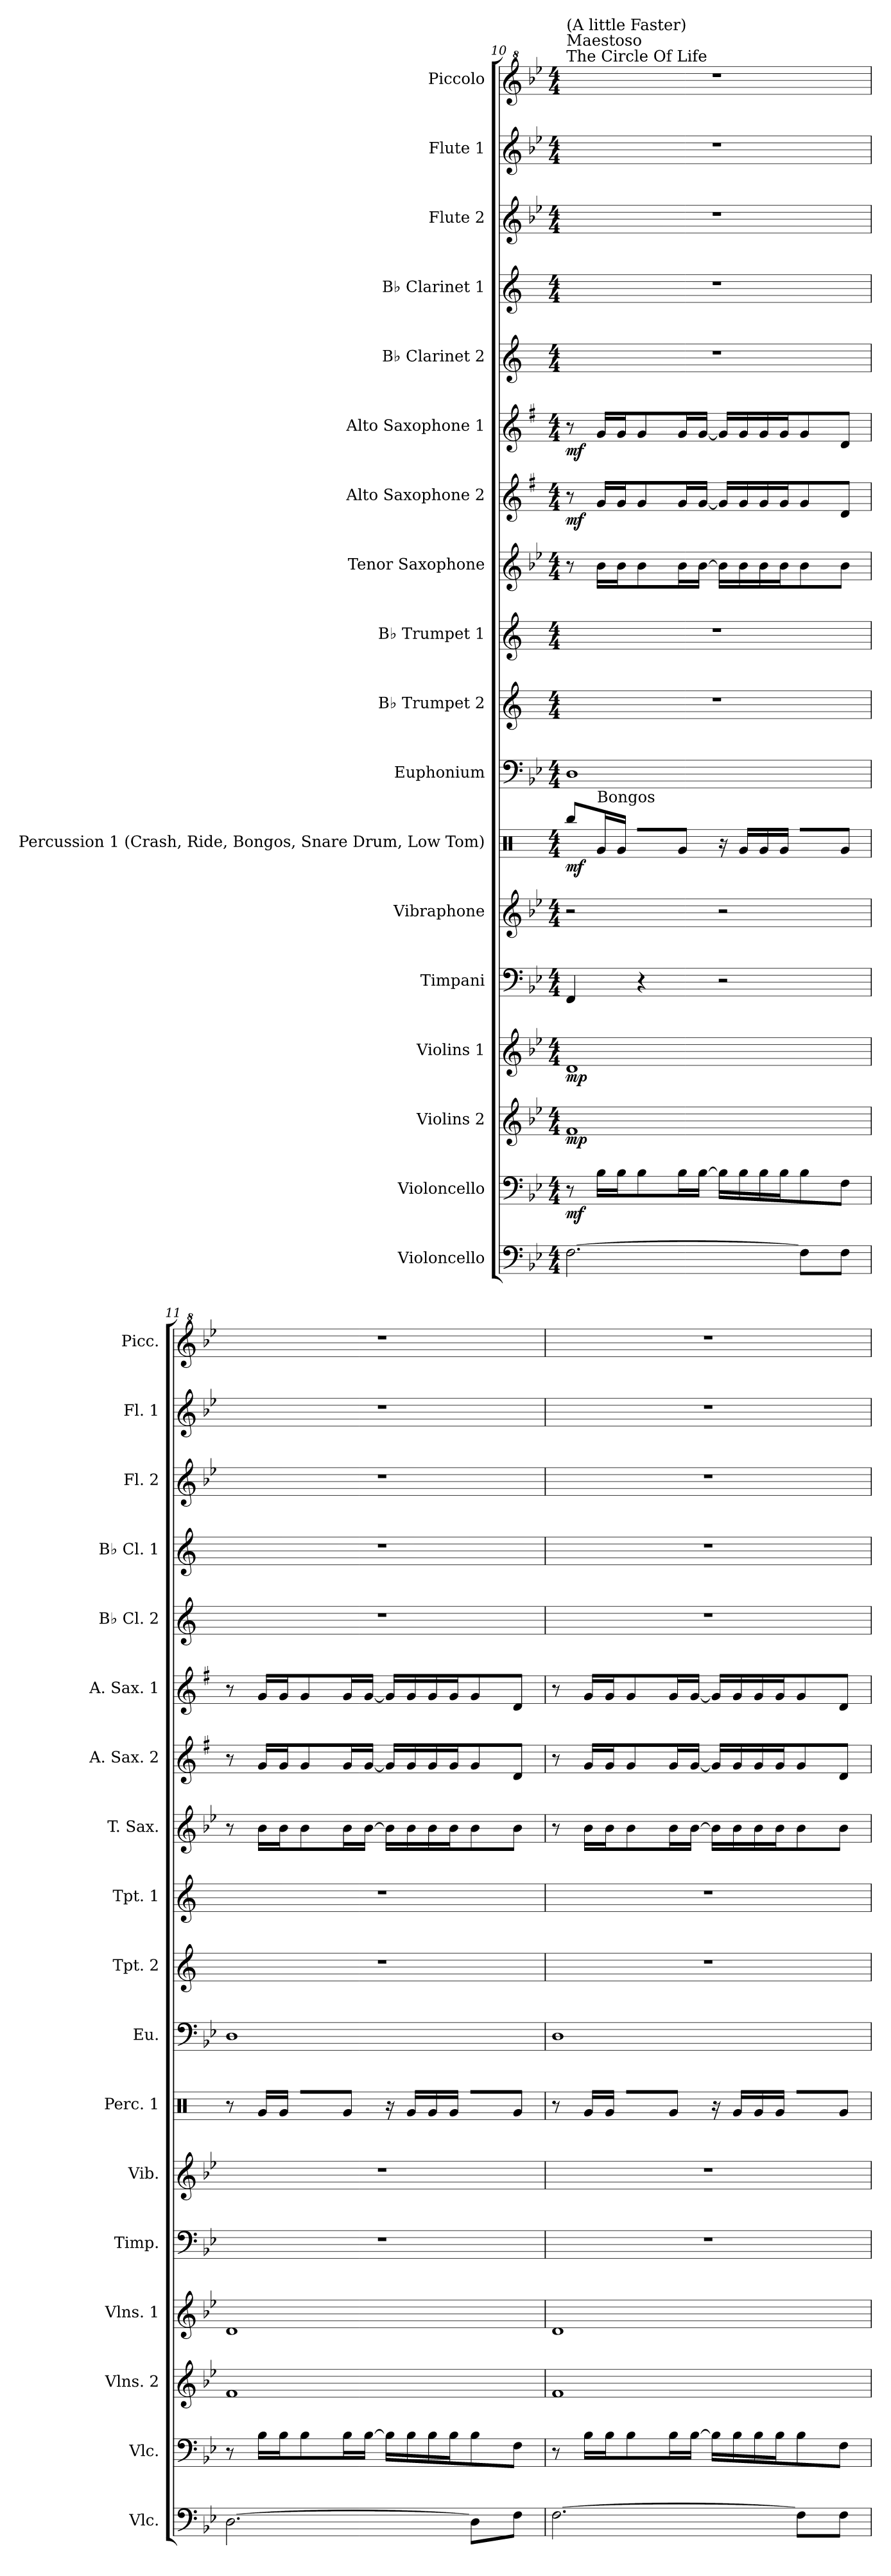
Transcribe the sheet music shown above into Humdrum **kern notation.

**kern	**kern	**dynam	**kern	**dynam	**kern	**dynam	**kern	**kern	**kern	**dynam	**kern	**kern	**kern	**kern	**kern	**dynam	**kern	**dynam	**kern	**kern	**kern	**kern	**kern
*part18	*part17	*part17	*part16	*part16	*part15	*part15	*part14	*part13	*part12	*part12	*part11	*part10	*part9	*part8	*part7	*part7	*part6	*part6	*part5	*part4	*part3	*part2	*part1
*staff18	*staff17	*staff17	*staff16	*staff16	*staff15	*staff15	*staff14	*staff13	*staff12	*staff12	*staff11	*staff10	*staff9	*staff8	*staff7	*staff7	*staff6	*staff6	*staff5	*staff4	*staff3	*staff2	*staff1
*I"Violoncello	*I"Violoncello	*	*I"Violins 2	*	*I"Violins 1	*	*I"Timpani	*I"Vibraphone	*I"Percussion 1  (Crash, Ride, Bongos,  Snare Drum, Low Tom)	*	*I"Euphonium	*I"B♭ Trumpet 2	*I"B♭ Trumpet 1	*I"Tenor Saxophone	*I"Alto Saxophone 2	*	*I"Alto Saxophone 1	*	*I"B♭ Clarinet 2	*I"B♭ Clarinet 1	*I"Flute 2	*I"Flute 1	*I"Piccolo
*I'Vlc.	*I'Vlc.	*	*I'Vlns. 2	*	*I'Vlns. 1	*	*I'Timp.	*I'Vib.	*I'Perc. 1	*	*I'Eu.	*I'Tpt. 2	*I'Tpt. 1	*I'T. Sax.	*I'A. Sax. 2	*	*I'A. Sax. 1	*	*I'B♭ Cl. 2	*I'B♭ Cl. 1	*I'Fl. 2	*I'Fl. 1	*I'Picc.
!!LO:PB:g=z
*clefF4	*clefF4	*	*clefG2	*	*clefG2	*	*clefF4	*clefG2	*clefX	*	*clefF4	*clefG2	*clefG2	*clefG2	*clefG2	*	*clefG2	*	*clefG2	*clefG2	*clefG2	*clefG2	*clefG^2
*	*	*	*	*	*	*	*	*	*	*	*	*ITrd1c2	*ITrd1c2	*ITrd8c14	*ITrd5c9	*	*ITrd5c9	*	*ITrd1c2	*ITrd1c2	*	*	*ITrd-7c-12
*k[b-e-]	*k[b-e-]	*	*k[b-e-]	*	*k[b-e-]	*	*k[b-e-]	*k[b-e-]	*k[]	*	*k[b-e-]	*k[b-e-]	*k[b-e-]	*k[b-e-]	*k[b-e-]	*	*k[b-e-]	*	*k[b-e-]	*k[b-e-]	*k[b-e-]	*k[b-e-]	*k[b-e-]
*B-:	*B-:	*	*B-:	*	*B-:	*	*B-:	*B-:	*C:	*	*B-:	*B-:	*B-:	*B-:	*B-:	*	*B-:	*	*B-:	*B-:	*B-:	*B-:	*B-:
*M4/4	*M4/4	*	*M4/4	*	*M4/4	*	*M4/4	*M4/4	*M4/4	*	*M4/4	*M4/4	*M4/4	*M4/4	*M4/4	*	*M4/4	*	*M4/4	*M4/4	*M4/4	*M4/4	*M4/4
=10	=10	=10	=10	=10	=10	=10	=10	=10	=10	=10	=10	=10	=10	=10	=10	=10	=10	=10	=10	=10	=10	=10	=10
!	!	!	!	!	!	!	!	!	!	!	!	!	!	!	!	!	!	!	!	!	!	!	!LO:TX:a:t=The Circle Of Life
!	!	!	!	!	!	!	!	!	!	!	!	!	!	!	!	!	!	!	!	!	!	!	!LO:TX:a:t=Maestoso
!	!	!	!	!	!	!	!	!	!	!	!	!	!	!	!	!	!	!	!	!	!	!	!LO:TX:a:t=(A little Faster)
!	!	!LO:DY:b	!	!LO:DY:b	!	!LO:DY:b	!	!	!	!LO:DY:b	!	!	!	!	!	!LO:DY:b	!	!LO:DY:b	!	!	!	!	!
[2.F\	8r	mf	1f	mp	1d	mp	4FF/	2r	8Rbb/L	mf	1D	1r	1r	8r	8r	mf	8r	mf	1r	1r	1r	1r	1r
!	!	!	!	!	!	!	!	!	!LO:TX:a:t=Bongos	!	!	!	!	!	!	!	!	!	!	!	!	!	!
.	16B-\LL	.	.	.	.	.	.	.	16Rg/L	.	.	.	.	16B-\LL	16B-/LL	.	16B-/LL	.	.	.	.	.	.
.	16B-\J	.	.	.	.	.	.	.	16Rg/JJ	.	.	.	.	16B-\J	16B-/J	.	16B-/J	.	.	.	.	.	.
.	8B-\	.	.	.	.	.	4r	.	16R/LL	.	.	.	.	8B-\	8B-/	.	8B-/	.	.	.	.	.	.
.	.	.	.	.	.	.	.	.	16R/J	.	.	.	.	.	.	.	.	.	.	.	.	.	.
.	16B-\L	.	.	.	.	.	.	.	8Rg/J	.	.	.	.	16B-\L	16B-/L	.	16B-/L	.	.	.	.	.	.
.	[16B-\JJ	.	.	.	.	.	.	.	.	.	.	.	.	[16B-\JJ	[16B-/JJ	.	[16B-/JJ	.	.	.	.	.	.
.	16B-\LL]	.	.	.	.	.	2r	2r	16r	.	.	.	.	16B-\LL]	16B-/LL]	.	16B-/LL]	.	.	.	.	.	.
.	16B-\	.	.	.	.	.	.	.	16Rg/LL	.	.	.	.	16B-\	16B-/	.	16B-/	.	.	.	.	.	.
.	16B-\	.	.	.	.	.	.	.	16Rg/	.	.	.	.	16B-\	16B-/	.	16B-/	.	.	.	.	.	.
.	16B-\J	.	.	.	.	.	.	.	16Rg/JJ	.	.	.	.	16B-\J	16B-/J	.	16B-/J	.	.	.	.	.	.
8F\L]	8B-\	.	.	.	.	.	.	.	16R/LL	.	.	.	.	8B-\	8B-/	.	8B-/	.	.	.	.	.	.
.	.	.	.	.	.	.	.	.	16R/J	.	.	.	.	.	.	.	.	.	.	.	.	.	.
8F\J	8F\J	.	.	.	.	.	.	.	8Rg/J	.	.	.	.	8B-\J	8F/J	.	8F/J	.	.	.	.	.	.
=11	=11	=11	=11	=11	=11	=11	=11	=11	=11	=11	=11	=11	=11	=11	=11	=11	=11	=11	=11	=11	=11	=11	=11
[2.D\	8r	.	1f	.	1d	.	1r	1r	8r	.	1D	1r	1r	8r	8r	.	8r	.	1r	1r	1r	1r	1r
.	16B-\LL	.	.	.	.	.	.	.	16Rg/LL	.	.	.	.	16B-\LL	16B-/LL	.	16B-/LL	.	.	.	.	.	.
.	16B-\J	.	.	.	.	.	.	.	16Rg/JJ	.	.	.	.	16B-\J	16B-/J	.	16B-/J	.	.	.	.	.	.
.	8B-\	.	.	.	.	.	.	.	16R/LL	.	.	.	.	8B-\	8B-/	.	8B-/	.	.	.	.	.	.
.	.	.	.	.	.	.	.	.	16R/J	.	.	.	.	.	.	.	.	.	.	.	.	.	.
.	16B-\L	.	.	.	.	.	.	.	8Rg/J	.	.	.	.	16B-\L	16B-/L	.	16B-/L	.	.	.	.	.	.
.	[16B-\JJ	.	.	.	.	.	.	.	.	.	.	.	.	[16B-\JJ	[16B-/JJ	.	[16B-/JJ	.	.	.	.	.	.
.	16B-\LL]	.	.	.	.	.	.	.	16r	.	.	.	.	16B-\LL]	16B-/LL]	.	16B-/LL]	.	.	.	.	.	.
.	16B-\	.	.	.	.	.	.	.	16Rg/LL	.	.	.	.	16B-\	16B-/	.	16B-/	.	.	.	.	.	.
.	16B-\	.	.	.	.	.	.	.	16Rg/	.	.	.	.	16B-\	16B-/	.	16B-/	.	.	.	.	.	.
.	16B-\J	.	.	.	.	.	.	.	16Rg/JJ	.	.	.	.	16B-\J	16B-/J	.	16B-/J	.	.	.	.	.	.
8D\L]	8B-\	.	.	.	.	.	.	.	16R/LL	.	.	.	.	8B-\	8B-/	.	8B-/	.	.	.	.	.	.
.	.	.	.	.	.	.	.	.	16R/J	.	.	.	.	.	.	.	.	.	.	.	.	.	.
8F\J	8F\J	.	.	.	.	.	.	.	8Rg/J	.	.	.	.	8B-\J	8F/J	.	8F/J	.	.	.	.	.	.
=12	=12	=12	=12	=12	=12	=12	=12	=12	=12	=12	=12	=12	=12	=12	=12	=12	=12	=12	=12	=12	=12	=12	=12
[2.F\	8r	.	1f	.	1d	.	1r	1r	8r	.	1D	1r	1r	8r	8r	.	8r	.	1r	1r	1r	1r	1r
.	16B-\LL	.	.	.	.	.	.	.	16Rg/LL	.	.	.	.	16B-\LL	16B-/LL	.	16B-/LL	.	.	.	.	.	.
.	16B-\J	.	.	.	.	.	.	.	16Rg/JJ	.	.	.	.	16B-\J	16B-/J	.	16B-/J	.	.	.	.	.	.
.	8B-\	.	.	.	.	.	.	.	16R/LL	.	.	.	.	8B-\	8B-/	.	8B-/	.	.	.	.	.	.
.	.	.	.	.	.	.	.	.	16R/J	.	.	.	.	.	.	.	.	.	.	.	.	.	.
.	16B-\L	.	.	.	.	.	.	.	8Rg/J	.	.	.	.	16B-\L	16B-/L	.	16B-/L	.	.	.	.	.	.
.	[16B-\JJ	.	.	.	.	.	.	.	.	.	.	.	.	[16B-\JJ	[16B-/JJ	.	[16B-/JJ	.	.	.	.	.	.
.	16B-\LL]	.	.	.	.	.	.	.	16r	.	.	.	.	16B-\LL]	16B-/LL]	.	16B-/LL]	.	.	.	.	.	.
.	16B-\	.	.	.	.	.	.	.	16Rg/LL	.	.	.	.	16B-\	16B-/	.	16B-/	.	.	.	.	.	.
.	16B-\	.	.	.	.	.	.	.	16Rg/	.	.	.	.	16B-\	16B-/	.	16B-/	.	.	.	.	.	.
.	16B-\J	.	.	.	.	.	.	.	16Rg/JJ	.	.	.	.	16B-\J	16B-/J	.	16B-/J	.	.	.	.	.	.
8F\L]	8B-\	.	.	.	.	.	.	.	16R/LL	.	.	.	.	8B-\	8B-/	.	8B-/	.	.	.	.	.	.
.	.	.	.	.	.	.	.	.	16R/J	.	.	.	.	.	.	.	.	.	.	.	.	.	.
8F\J	8F\J	.	.	.	.	.	.	.	8Rg/J	.	.	.	.	8B-\J	8F/J	.	8F/J	.	.	.	.	.	.
=	=	=	=	=	=	=	=	=	=	=	=	=	=	=	=	=	=	=	=	=	=	=	=
*-	*-	*-	*-	*-	*-	*-	*-	*-	*-	*-	*-	*-	*-	*-	*-	*-	*-	*-	*-	*-	*-	*-	*-
